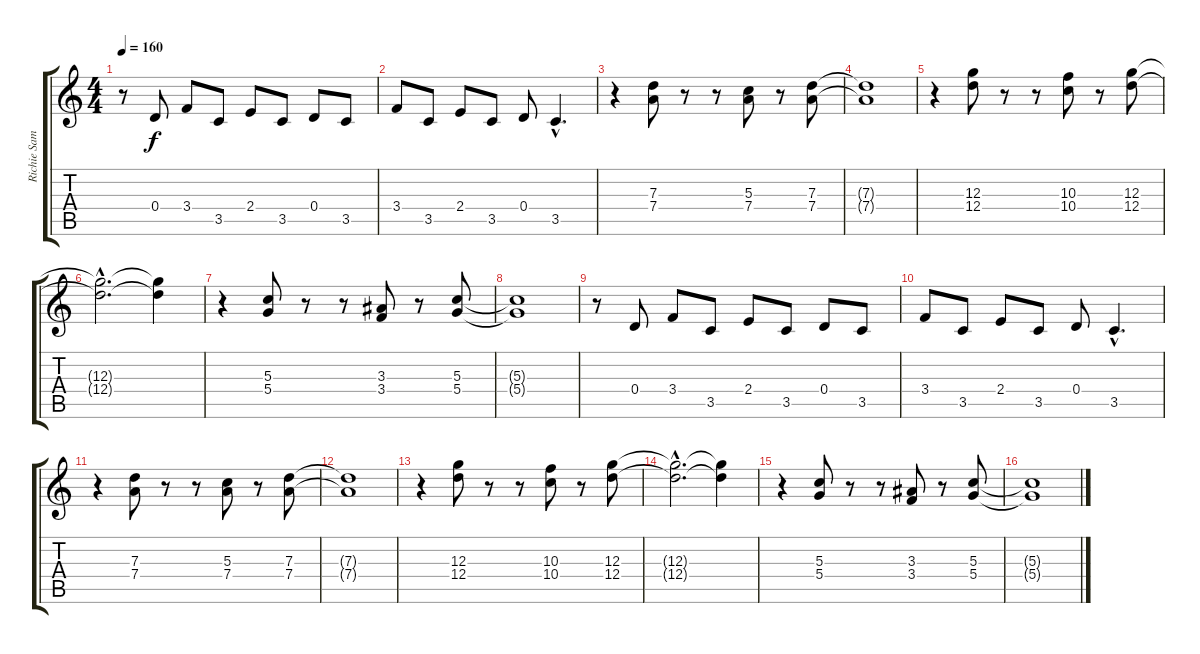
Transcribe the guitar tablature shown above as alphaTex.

\track ("Richie Sambora Gtr.1" "Richie Sam") {instrument overdrivenguitar}
\staff {score tabs}
\tuning (E4 B3 G3 D3 A2 E2) {hide}
\ts (4 4)
\tempo 160
\clef g2
\ks c
r.8{dy f} 0.4.8 3.4.8 3.5.8 2.4.8 3.5.8 0.4.8 3.5.8 |
3.4.8 3.5.8 2.4.8 3.5.8 0.4.8 3.5{hac}.4{d} |
r.4 (7.3 7.4).8 r.8 r.8 (5.3 7.4).8 r.8 (7.3 7.4).8 |
(7.3{t} 7.4{t}).1 |
r.4 (12.3 12.4).8 r.8 r.8 (10.3 10.4).8 r.8 (12.3 12.4).8 |
(12.3{hac t} 12.4{hac t}).2{d} (12.3{t} 12.4{t}).4 |
r.4 (5.3 5.4).8 r.8 r.8 (3.3 3.4).8 r.8 (5.3 5.4).8 |
(5.3{t} 5.4{t}).1 |
r.8 0.4.8 3.4.8 3.5.8 2.4.8 3.5.8 0.4.8 3.5.8 |
3.4.8 3.5.8 2.4.8 3.5.8 0.4.8 3.5{hac}.4{d} |
r.4 (7.3 7.4).8 r.8 r.8 (5.3 7.4).8 r.8 (7.3 7.4).8 |
(7.3{t} 7.4{t}).1 |
r.4 (12.3 12.4).8 r.8 r.8 (10.3 10.4).8 r.8 (12.3 12.4).8 |
(12.3{hac t} 12.4{hac t}).2{d} (12.3{t} 12.4{t}).4 |
r.4 (5.3 5.4).8 r.8 r.8 (3.3 3.4).8 r.8 (5.3 5.4).8 |
(5.3{t} 5.4{t}).1
